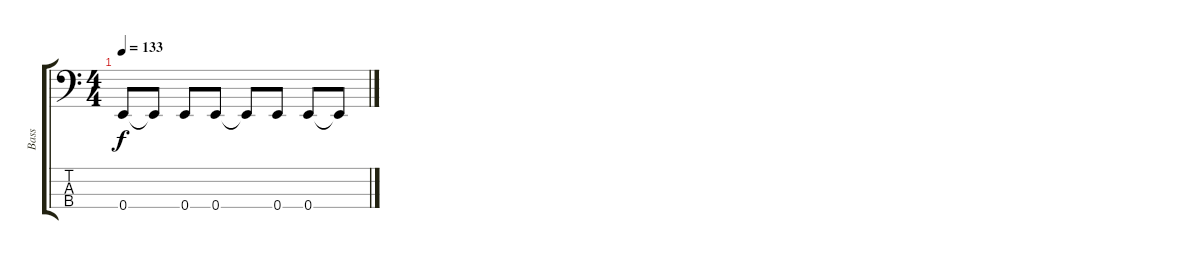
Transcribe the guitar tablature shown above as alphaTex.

\track ("Bass" "Bass") {instrument electricbassfinger}
\staff {score tabs}
\tuning (G2 D2 A1 E1) {hide}
\ts (4 4)
\tempo 133
\clef f4
\ks c
0.4.8{dy f} 0.4{t}.8 0.4.8 0.4.8 0.4{t}.8 0.4.8 0.4.8 0.4{t}.8
